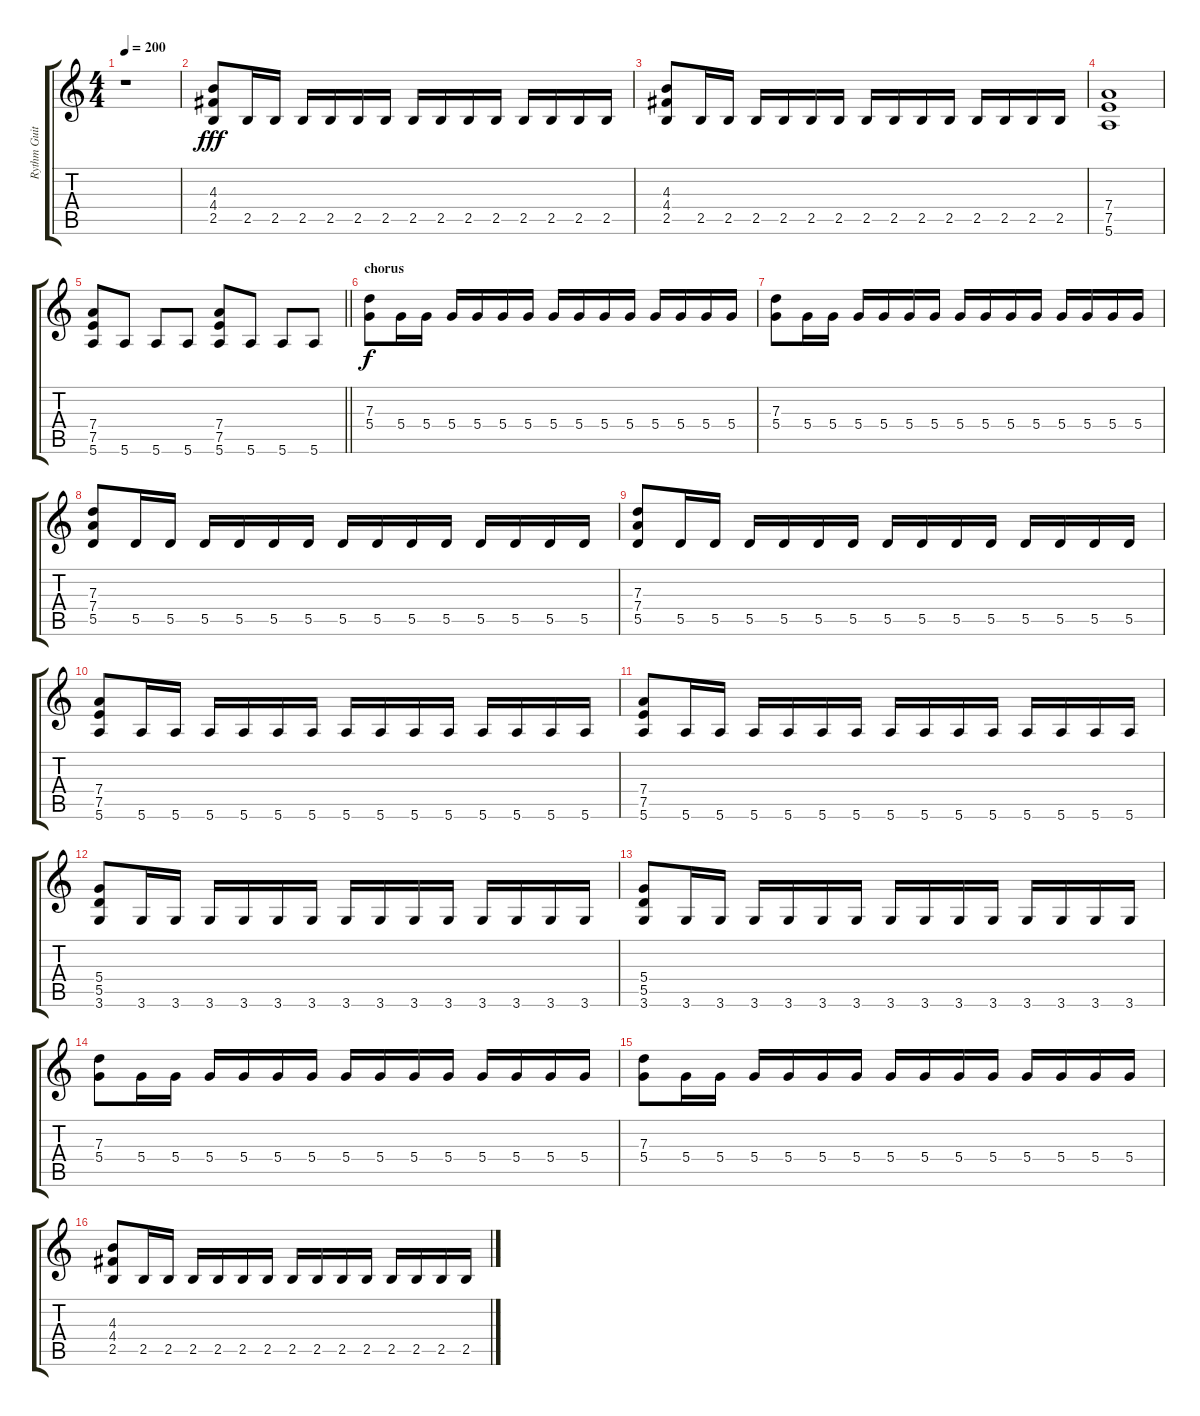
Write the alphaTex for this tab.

\track ("Rythm Guitar" "Rythm Guit") {instrument overdrivenguitar}
\staff {score tabs}
\tuning (E4 B3 G3 D3 A2 E2) {hide}
\ts (4 4)
\tempo 200
\clef g2
\ks c
r.1{dy fff} |
(4.3 4.4 2.5).8 2.5.16 2.5.16 2.5.16 2.5.16 2.5.16 2.5.16 2.5.16 2.5.16 2.5.16 2.5.16 2.5.16 2.5.16 2.5.16 2.5.16 |
(4.3 4.4 2.5).8 2.5.16 2.5.16 2.5.16 2.5.16 2.5.16 2.5.16 2.5.16 2.5.16 2.5.16 2.5.16 2.5.16 2.5.16 2.5.16 2.5.16 |
(7.4 7.5 5.6).1 |
\barLineRight lightlight
(7.4 7.5 5.6).8 5.6.8 5.6.8 5.6.8 (7.4 7.5 5.6).8 5.6.8 5.6.8 5.6.8 |
\section ("" "chorus")
(7.3 5.4).8{dy f} 5.4.16 5.4.16 5.4.16 5.4.16 5.4.16 5.4.16 5.4.16 5.4.16 5.4.16 5.4.16 5.4.16 5.4.16 5.4.16 5.4.16 |
(7.3 5.4).8 5.4.16 5.4.16 5.4.16 5.4.16 5.4.16 5.4.16 5.4.16 5.4.16 5.4.16 5.4.16 5.4.16 5.4.16 5.4.16 5.4.16 |
(7.3 7.4 5.5).8 5.5.16 5.5.16 5.5.16 5.5.16 5.5.16 5.5.16 5.5.16 5.5.16 5.5.16 5.5.16 5.5.16 5.5.16 5.5.16 5.5.16 |
(7.3 7.4 5.5).8 5.5.16 5.5.16 5.5.16 5.5.16 5.5.16 5.5.16 5.5.16 5.5.16 5.5.16 5.5.16 5.5.16 5.5.16 5.5.16 5.5.16 |
(7.4 7.5 5.6).8 5.6.16 5.6.16 5.6.16 5.6.16 5.6.16 5.6.16 5.6.16 5.6.16 5.6.16 5.6.16 5.6.16 5.6.16 5.6.16 5.6.16 |
(7.4 7.5 5.6).8 5.6.16 5.6.16 5.6.16 5.6.16 5.6.16 5.6.16 5.6.16 5.6.16 5.6.16 5.6.16 5.6.16 5.6.16 5.6.16 5.6.16 |
(5.4 5.5 3.6).8 3.6.16 3.6.16 3.6.16 3.6.16 3.6.16 3.6.16 3.6.16 3.6.16 3.6.16 3.6.16 3.6.16 3.6.16 3.6.16 3.6.16 |
(5.4 5.5 3.6).8 3.6.16 3.6.16 3.6.16 3.6.16 3.6.16 3.6.16 3.6.16 3.6.16 3.6.16 3.6.16 3.6.16 3.6.16 3.6.16 3.6.16 |
(7.3 5.4).8 5.4.16 5.4.16 5.4.16 5.4.16 5.4.16 5.4.16 5.4.16 5.4.16 5.4.16 5.4.16 5.4.16 5.4.16 5.4.16 5.4.16 |
(7.3 5.4).8 5.4.16 5.4.16 5.4.16 5.4.16 5.4.16 5.4.16 5.4.16 5.4.16 5.4.16 5.4.16 5.4.16 5.4.16 5.4.16 5.4.16 |
(4.3 4.4 2.5).8 2.5.16 2.5.16 2.5.16 2.5.16 2.5.16 2.5.16 2.5.16 2.5.16 2.5.16 2.5.16 2.5.16 2.5.16 2.5.16 2.5.16
